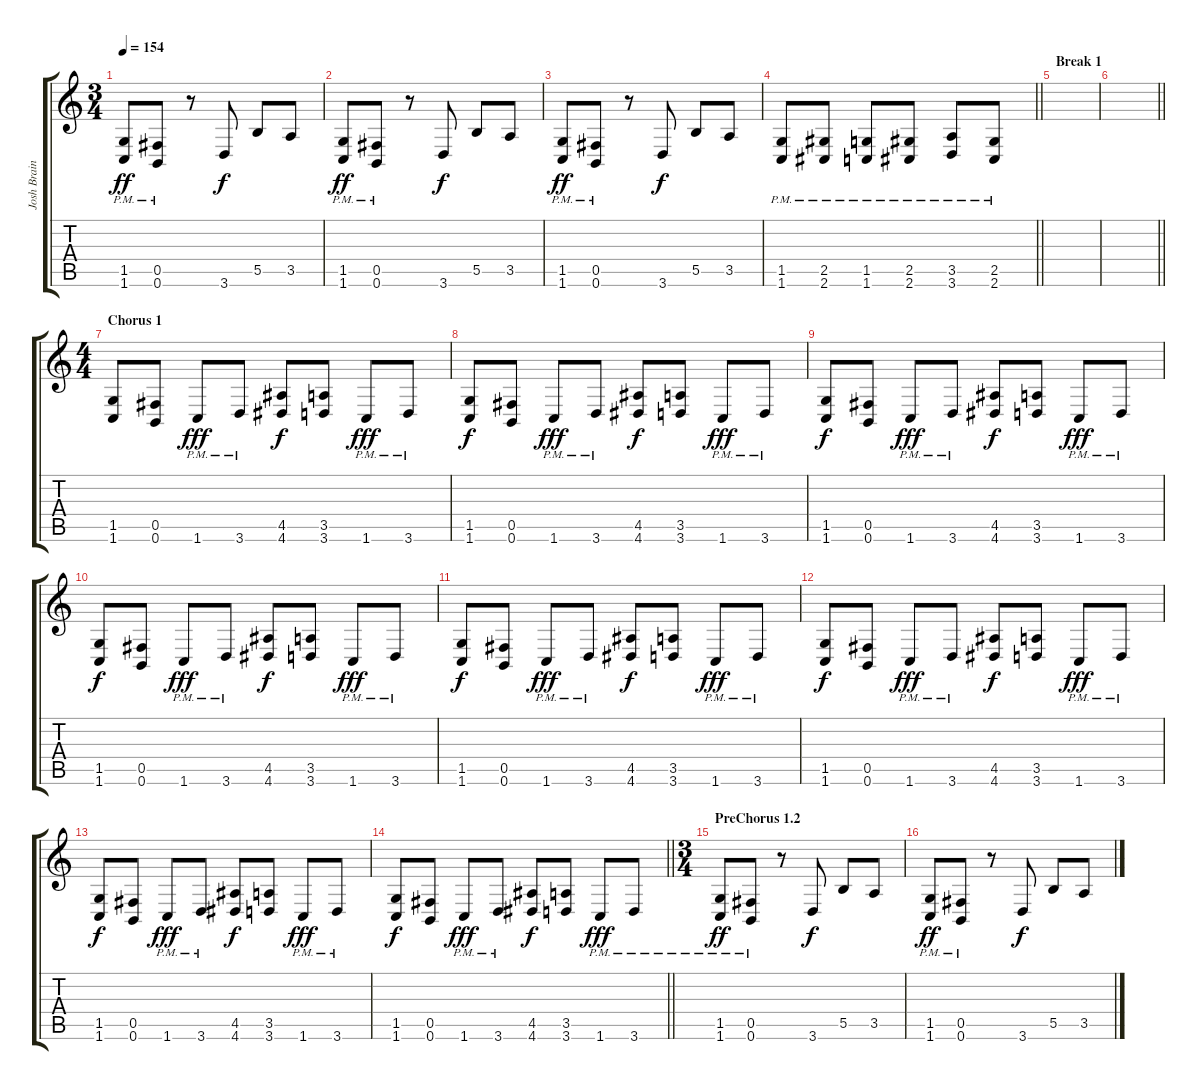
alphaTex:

\track ("Josh Brainard" "Josh Brain") {instrument distortionguitar}
\staff {score tabs}
\tuning (Db4 Ab3 E3 B2 Gb2 B1) {hide}
\ts (3 4)
\tempo 154
\clef g2
\ks c
(1.5{pm} 1.6{pm}).8{dy ff} (0.5{pm} 0.6{pm}).8 r.8 3.6.8{dy f} 5.5.8 3.5.8 |
(1.5{pm} 1.6{pm}).8{dy ff} (0.5{pm} 0.6{pm}).8 r.8 3.6.8{dy f} 5.5.8 3.5.8 |
(1.5{pm} 1.6{pm}).8{dy ff} (0.5{pm} 0.6{pm}).8 r.8 3.6.8{dy f} 5.5.8 3.5.8 |
\barLineRight lightlight
(1.5{pm} 1.6{pm}).8 (2.5{pm} 2.6{pm}).8 (1.5{pm} 1.6{pm}).8 (2.5{pm} 2.6{pm}).8 (3.5{pm} 3.6{pm}).8 (2.5{pm} 2.6{pm}).8 |
\section ("" "Break 1")
|
\barLineRight lightlight
|
\ts (4 4)
\section ("" "Chorus 1")
(1.5 1.6).8 (0.5 0.6).8 1.6{pm}.8{dy fff} 3.6{pm}.8 (4.5 4.6).8{dy f} (3.5 3.6).8 1.6{pm}.8{dy fff} 3.6{pm}.8 |
(1.5 1.6).8{dy f} (0.5 0.6).8 1.6{pm}.8{dy fff} 3.6{pm}.8 (4.5 4.6).8{dy f} (3.5 3.6).8 1.6{pm}.8{dy fff} 3.6{pm}.8 |
(1.5 1.6).8{dy f} (0.5 0.6).8 1.6{pm}.8{dy fff} 3.6{pm}.8 (4.5 4.6).8{dy f} (3.5 3.6).8 1.6{pm}.8{dy fff} 3.6{pm}.8 |
(1.5 1.6).8{dy f} (0.5 0.6).8 1.6{pm}.8{dy fff} 3.6{pm}.8 (4.5 4.6).8{dy f} (3.5 3.6).8 1.6{pm}.8{dy fff} 3.6{pm}.8 |
(1.5 1.6).8{dy f} (0.5 0.6).8 1.6{pm}.8{dy fff} 3.6{pm}.8 (4.5 4.6).8{dy f} (3.5 3.6).8 1.6{pm}.8{dy fff} 3.6{pm}.8 |
(1.5 1.6).8{dy f} (0.5 0.6).8 1.6{pm}.8{dy fff} 3.6{pm}.8 (4.5 4.6).8{dy f} (3.5 3.6).8 1.6{pm}.8{dy fff} 3.6{pm}.8 |
(1.5 1.6).8{dy f} (0.5 0.6).8 1.6{pm}.8{dy fff} 3.6{pm}.8 (4.5 4.6).8{dy f} (3.5 3.6).8 1.6{pm}.8{dy fff} 3.6{pm}.8 |
\barLineRight lightlight
(1.5 1.6).8{dy f} (0.5 0.6).8 1.6{pm}.8{dy fff} 3.6{pm}.8 (4.5 4.6).8{dy f} (3.5 3.6).8 1.6{pm}.8{dy fff} 3.6{pm}.8 |
\ts (3 4)
\section ("" "PreChorus 1.2")
(1.5{pm} 1.6{pm}).8{dy ff} (0.5{pm} 0.6{pm}).8 r.8 3.6.8{dy f} 5.5.8 3.5.8 |
(1.5{pm} 1.6{pm}).8{dy ff} (0.5{pm} 0.6{pm}).8 r.8 3.6.8{dy f} 5.5.8 3.5.8
